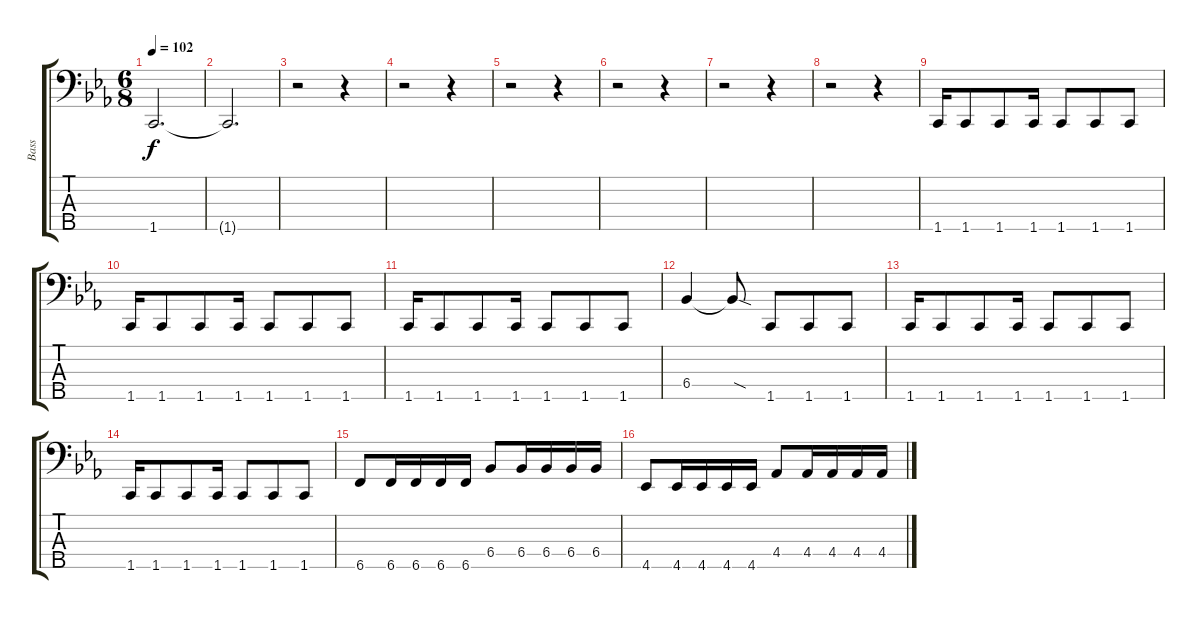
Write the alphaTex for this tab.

\track ("Bass" "Bass") {instrument electricbassfinger}
\staff {score tabs}
\tuning (G2 D2 A1 E1 B0) {hide}
\ts (6 8)
\tempo 102
\clef f4
\ks cminor
1.5{t}.2{d dy f} |
1.5{t}.2{d} |
r.2 r.4 |
r.2 r.4 |
r.2 r.4 |
r.2 r.4 |
r.2 r.4 |
r.2 r.4 |
1.5.16 1.5.8 1.5.8 1.5.16 1.5.8 1.5.8 1.5.8 |
1.5.16 1.5.8 1.5.8 1.5.16 1.5.8 1.5.8 1.5.8 |
1.5.16 1.5.8 1.5.8 1.5.16 1.5.8 1.5.8 1.5.8 |
6.4.4 6.4{sod t}.8 1.5.8 1.5.8 1.5.8 |
1.5.16 1.5.8 1.5.8 1.5.16 1.5.8 1.5.8 1.5.8 |
1.5.16 1.5.8 1.5.8 1.5.16 1.5.8 1.5.8 1.5.8 |
6.5.8 6.5.16 6.5.16 6.5.16 6.5.16 6.4.8 6.4.16 6.4.16 6.4.16 6.4.16 |
4.5.8 4.5.16 4.5.16 4.5.16 4.5.16 4.4.8 4.4.16 4.4.16 4.4.16 4.4.16
